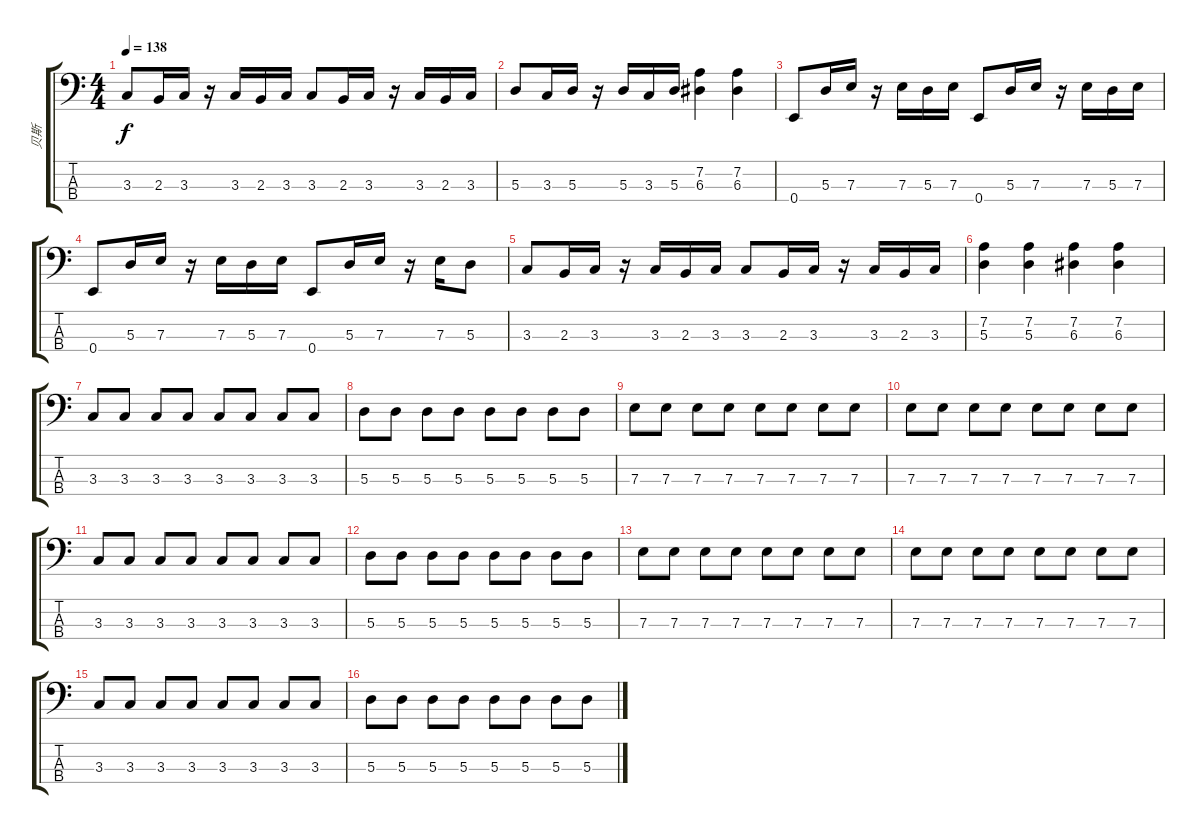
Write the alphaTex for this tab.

\track ("贝斯" "贝斯") {instrument electricbassfinger}
\staff {score tabs}
\tuning (G2 D2 A1 E1) {hide}
\ts (4 4)
\tempo 138
\clef f4
\ks c
3.3.8{dy f} 2.3.16 3.3.16 r.16 3.3.16 2.3.16 3.3.16 3.3.8 2.3.16 3.3.16 r.16 3.3.16 2.3.16 3.3.16 |
5.3.8 3.3.16 5.3.16 r.16 5.3.16 3.3.16 5.3.16 (7.2 6.3).4 (7.2 6.3).4 |
0.4.8 5.3.16 7.3.16 r.16 7.3.16 5.3.16 7.3.16 0.4.8 5.3.16 7.3.16 r.16 7.3.16 5.3.16 7.3.16 |
0.4.8 5.3.16 7.3.16 r.16 7.3.16 5.3.16 7.3.16 0.4.8 5.3.16 7.3.16 r.16 7.3.16 5.3.8 |
3.3.8 2.3.16 3.3.16 r.16 3.3.16 2.3.16 3.3.16 3.3.8 2.3.16 3.3.16 r.16 3.3.16 2.3.16 3.3.16 |
(7.2 5.3).4 (7.2 5.3).4 (7.2 6.3).4 (7.2 6.3).4 |
3.3.8 3.3.8 3.3.8 3.3.8 3.3.8 3.3.8 3.3.8 3.3.8 |
5.3.8 5.3.8 5.3.8 5.3.8 5.3.8 5.3.8 5.3.8 5.3.8 |
7.3.8 7.3.8 7.3.8 7.3.8 7.3.8 7.3.8 7.3.8 7.3.8 |
7.3.8 7.3.8 7.3.8 7.3.8 7.3.8 7.3.8 7.3.8 7.3.8 |
3.3.8 3.3.8 3.3.8 3.3.8 3.3.8 3.3.8 3.3.8 3.3.8 |
5.3.8 5.3.8 5.3.8 5.3.8 5.3.8 5.3.8 5.3.8 5.3.8 |
7.3.8 7.3.8 7.3.8 7.3.8 7.3.8 7.3.8 7.3.8 7.3.8 |
7.3.8 7.3.8 7.3.8 7.3.8 7.3.8 7.3.8 7.3.8 7.3.8 |
3.3.8 3.3.8 3.3.8 3.3.8 3.3.8 3.3.8 3.3.8 3.3.8 |
5.3.8 5.3.8 5.3.8 5.3.8 5.3.8 5.3.8 5.3.8 5.3.8
